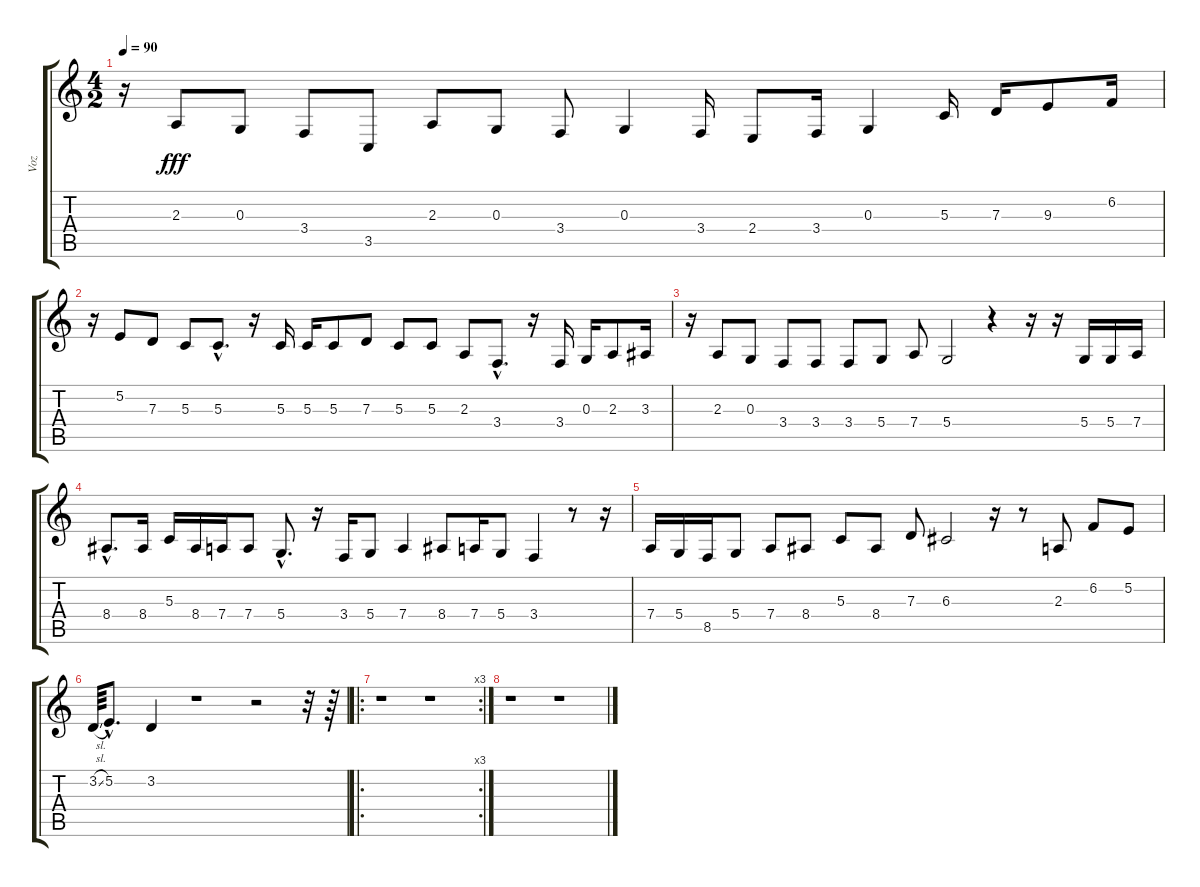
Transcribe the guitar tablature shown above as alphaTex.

\track ("Voz" "Voz") {instrument lead1square}
\staff {score tabs}
\tuning (E4 B3 G3 D3 A2 E2) {hide}
\ts (4 2)
\tempo 90
\clef g2
\ks c
r.16{dy fff} 2.3.8 0.3.8 3.4.8 3.5.8 2.3.8 0.3.8 3.4.8 0.3.4 3.4.16 2.4.8 3.4.16 0.3.4 5.3.16 7.3.16 9.3.8 6.2.16 |
r.16 5.2.8 7.3.8 5.3.8 5.3{hac}.8{d} r.16 5.3.16 5.3.16 5.3.8 7.3.8 5.3.8 5.3.8 2.3.8 3.4{hac}.8{d} r.16 3.4.16 0.3.16 2.3.8 3.3.16 |
r.16 2.3.8 0.3.8 3.4.8 3.4.8 3.4.8 5.4.8 7.4.8 5.4.2 r.4 r.16 r.16 5.4.16 5.4.16 7.4.16 |
8.4{hac}.8{d} 8.4.16 5.3.16 8.4.16 7.4.16 7.4.8 5.4{hac}.8{d} r.16 3.4.16 5.4.8 7.4.4 8.4.8 7.4.16 5.4.8 3.4.4 r.8 r.16 |
7.4.16 5.4.16 8.5.16 5.4.8 7.4.8 8.4.8 5.3.8 8.4.8 7.3.8 6.3.2 r.16 r.8 2.3.8 6.2.8 5.2.8 |
3.2{sl}.64 5.2{hac}.8{d} 3.2.4 r.1 r.2 r.32 r.64 |
\ro
\rc 3
r.1 r.1 |
r.1 r.1
